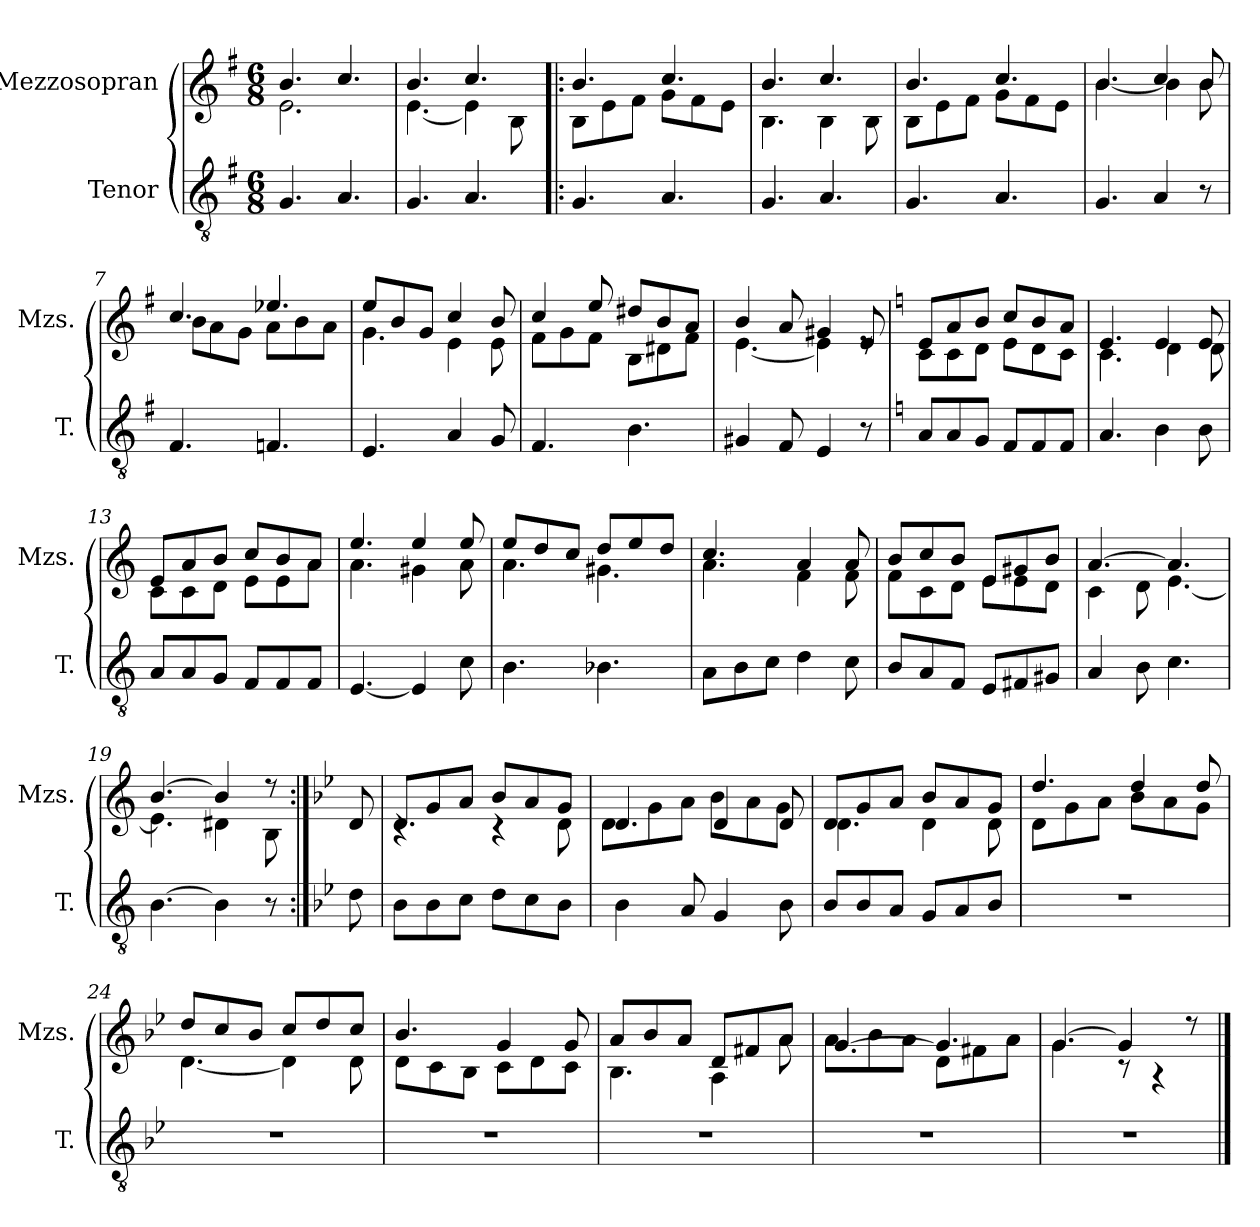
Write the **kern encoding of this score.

**kern	**kern
*part2	*part1
*staff2	*staff1
*I"Tenor	*I"Mezzosopran
*I'T.	*I'Mzs.
*clefGv2	*clefG2
*k[f#]	*k[f#]
*M6/8	*M6/8
*MM72	*MM72
=1	=1
*	*^
4.G/	4.b/	2.e\
4.A/	4.cc/	.
=2	=2	=2
4.G/	4.b/	[4.e\
4.A/	4.cc/	4e\]
.	.	8B\
=3!|:	=3!|:	=3!|:
4.G/	4.b/	8B\L
.	.	8e\
.	.	8f#\J
4.A/	4.cc/	8g\L
.	.	8f#\
.	.	8e\J
=4	=4	=4
4.G/	4.b/	4.B\
4.A/	4.cc/	4B\
.	.	8B\
=5	=5	=5
4.G/	4.b/	8B\L
.	.	8e\
.	.	8f#\J
4.A/	4.cc/	8g\L
.	.	8f#\
.	.	8e\J
=6	=6	=6
4.G/	4.b/	[4.b\
4A/	4cc/	4b\]
8r	8b/	8b\
!!LO:LB:g=z	!!
=7	=7	=7
4.F#/	4.cc/	8b\L
.	.	8a\
.	.	8g\J
4.Fn/	4.ee-X/	8a\L
.	.	8b\
.	.	8a\J
=8	=8	=8
4.E/	8ee/L	4.g\
.	8b/	.
.	8g/J	.
4A/	4cc/	4e\
8G/	8b/	8e\
=9	=9	=9
4.F#/	4cc/	8f#\L
.	.	8g\
.	8ee/	8f#\J
4.B\	8dd#X/L	8B\L
.	8b/	8d#X\
.	8a/J	8f#\J
=10	=10	=10
4G#X/	4b/	[4.e\
8F#/	8a/	.
4E/	4g#X/	4e\]
8r	8e/	8re
=11	=11	=11
*k[]	*k[]	*
8A/L	8e/L	8c\L
8A/	8a/	8c\
8G/J	8b/J	8d\J
8F/L	8cc/L	8e\L
8F/	8b/	8d\
8F/J	8a/J	8c\J
=12	=12	=12
4.A/	4.e/	4.c\
4B\	4e/	4d\
8B\	8e/	8d\
!!LO:LB:g=z	!!
=13	=13	=13
8A/L	8e/L	8c\L
8A/	8a/	8c\
8G/J	8b/J	8d\J
8F/L	8cc/L	8e\L
8F/	8b/	8e\
8F/J	8a/J	8a\J
=14	=14	=14
[4.E/	4.ee/	4.a\
4E/]	4ee/	4g#X\
8c\	8ee/	8a\
=15	=15	=15
4.B\	8ee/L	4.a\
.	8dd/	.
.	8cc/J	.
4.B-X\	8dd/L	4.g#X\
.	8ee/	.
.	8dd/J	.
=16	=16	=16
8A\L	4.cc/	4.a\
8B\	.	.
8c\J	.	.
4d\	4a/	4f\
8c\	8a/	8f\
=17	=17	=17
8B/L	8b/L	8f\L
8A/	8cc/	8c\
8F/J	8b/J	8d\J
8E/L	8e/L	8e\L
8F#X/	8g#X/	8e\
8G#X/J	8b/J	8d\J
=18	=18	=18
4A/	[4.a/	4c\
8B\	.	8d\
4.c\	4.a/]	[4.e\
=19	=19	=19
[4.B\	[4.b/	4.e\]
4B\]	4b/]	4d#X\
8r	8r	8B\
*	*v	*v
!!LO:LB:g=z
=19X1:|!	=19X1:|!
*k[b-e-]	*k[b-e-]
8d\	8d/
=20	=20
*	*^
8B-\L	8d/L	4.rc
8B-\	8g/	.
8c\J	8a/J	.
8d\L	8b-/L	4rc
8c\	8a/	.
8B-\J	8g/J	8d\
=21	=21	=21
4B-\	4.d/	8d\L
.	.	8g\
8A/	.	8a\J
4G/	4d/	8b-\L
.	.	8a\
8B-\	8d/	8g\J
=22	=22	=22
8B-/L	8d/L	4.d\
8B-/	8g/	.
8A/J	8a/J	.
8G/L	8b-/L	4d\
8A/	8a/	.
8B-/J	8g/J	8d\
=23	=23	=23
2.r	4.dd/	8d\L
.	.	8g\
.	.	8a\J
.	4dd/	8b-\L
.	.	8a\
.	8dd/	8g\J
=24	=24	=24
2.r	8dd/L	[4.d\
.	8cc/	.
.	8b-/J	.
.	8cc/L	4d\]
.	8dd/	.
.	8cc/J	8d\
!!LO:LB:g=z	!!
=25	=25	=25
2.r	4.b-/	8d\L
.	.	8c\
.	.	8B-\J
.	4g/	8c\L
.	.	8d\
.	8g/	8c\J
=26	=26	=26
2.r	8a/L	4.B-\
.	8b-/	.
.	8a/J	.
.	8d/L	4A\
.	8f#X/	.
.	8a/J	8a\
=27	=27	=27
2.r	[4.g/	8a\L
.	.	8b-\
.	.	8a\J
.	4.g/]	8d\L
.	.	8f#X\
.	.	8a\J
=28	=28	=28
2.r	[4.g/	4.g\
.	4g/]	8r
.	.	4r
.	8r	.
*	*v	*v
==	==
*-	*-
